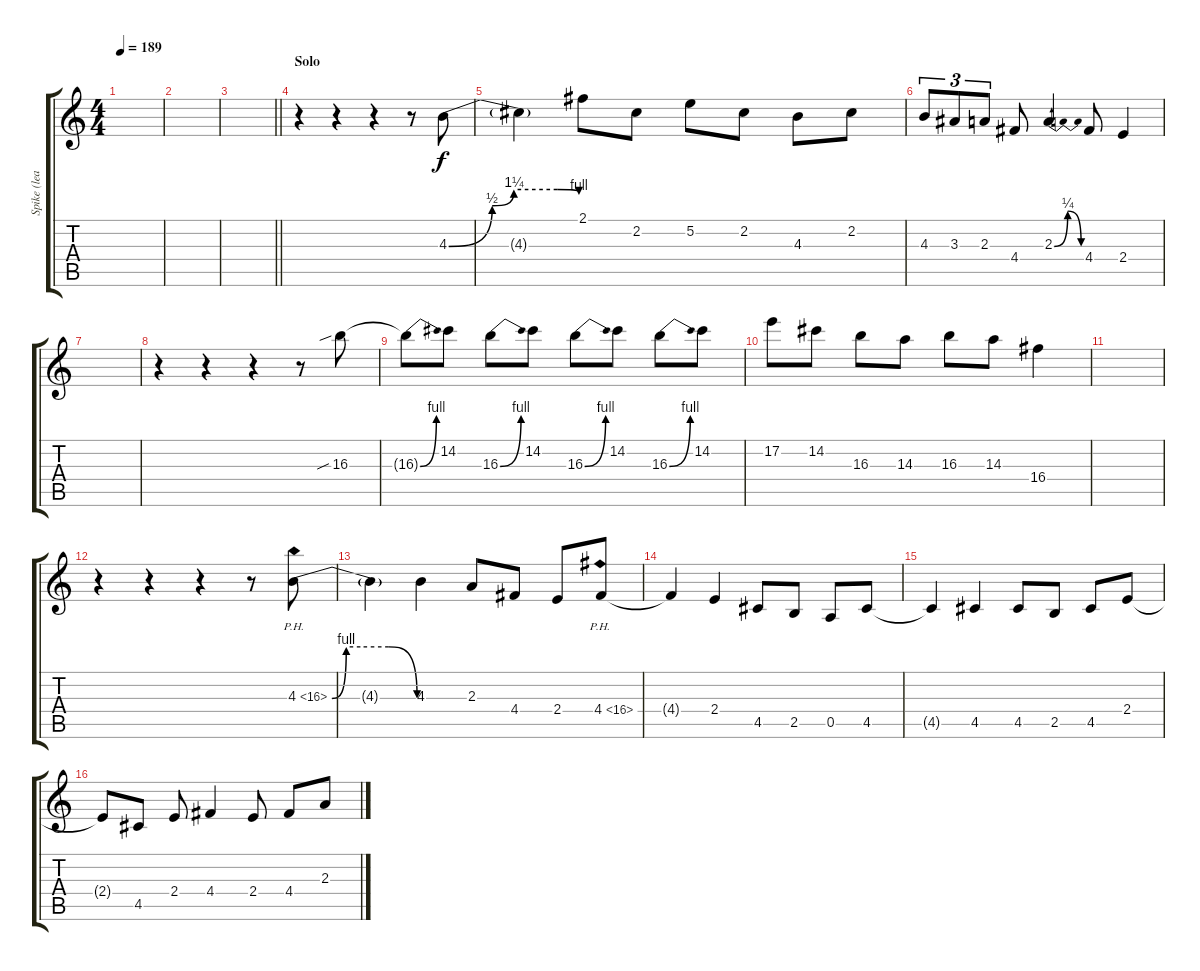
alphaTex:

\track ("Spike (leads)" "Spike (lea") {instrument distortionguitar}
\staff {score tabs}
\tuning (E4 B3 G3 D3 A2 E2) {hide}
\ts (4 4)
\tempo 189
\clef g2
\ks c
|
|
\barLineRight lightlight
|
\section ("" "Solo")
r.4 r.4 r.4 r.8 4.3{be (custom 0 0 20 2 30 5 40 5 50 5 60 4)}.8 |
4.3{t}.4 2.1.8 2.2.8 5.2.8 2.2.8 4.3.8 2.2.8 |
4.3.8{tu (3 2)} 3.3.8{tu (3 2)} 2.3.8{tu (3 2)} 4.4.8 2.3{be (bendrelease 0 0 15 1 45 1 60 0)}.4 4.4.8 2.4.4 |
|
r.4 r.4 r.4 r.8 16.3{sib}.8 |
16.3{be (bend 0 0 60 4) t}.8 14.2.8 16.3{be (bend 0 0 60 4)}.8 14.2.8 16.3{be (bend 0 0 60 4)}.8 14.2.8 16.3{be (bend 0 0 60 4)}.8 14.2.8 |
17.2.8 14.2.8 16.3.8 14.3.8 16.3.8 14.3.8 16.4.4 |
|
r.4 r.4 r.4 r.8 4.3{be (custom 0 0 10 4 20 4 40 4 60 0) ph 12}.8 |
4.3{t}.4 4.3.4 2.3.8 4.4.8 2.4.8 4.4{ph 12}.8 |
4.4{t}.4 2.4.4 4.5.8 2.5.8 0.5.8 4.5.8 |
4.5{t}.4 4.5.4 4.5.8 2.5.8 4.5.8 2.4.8 |
2.4{t}.8 4.5.8 2.4.8 4.4.4 2.4.8 4.4.8 2.3.8
